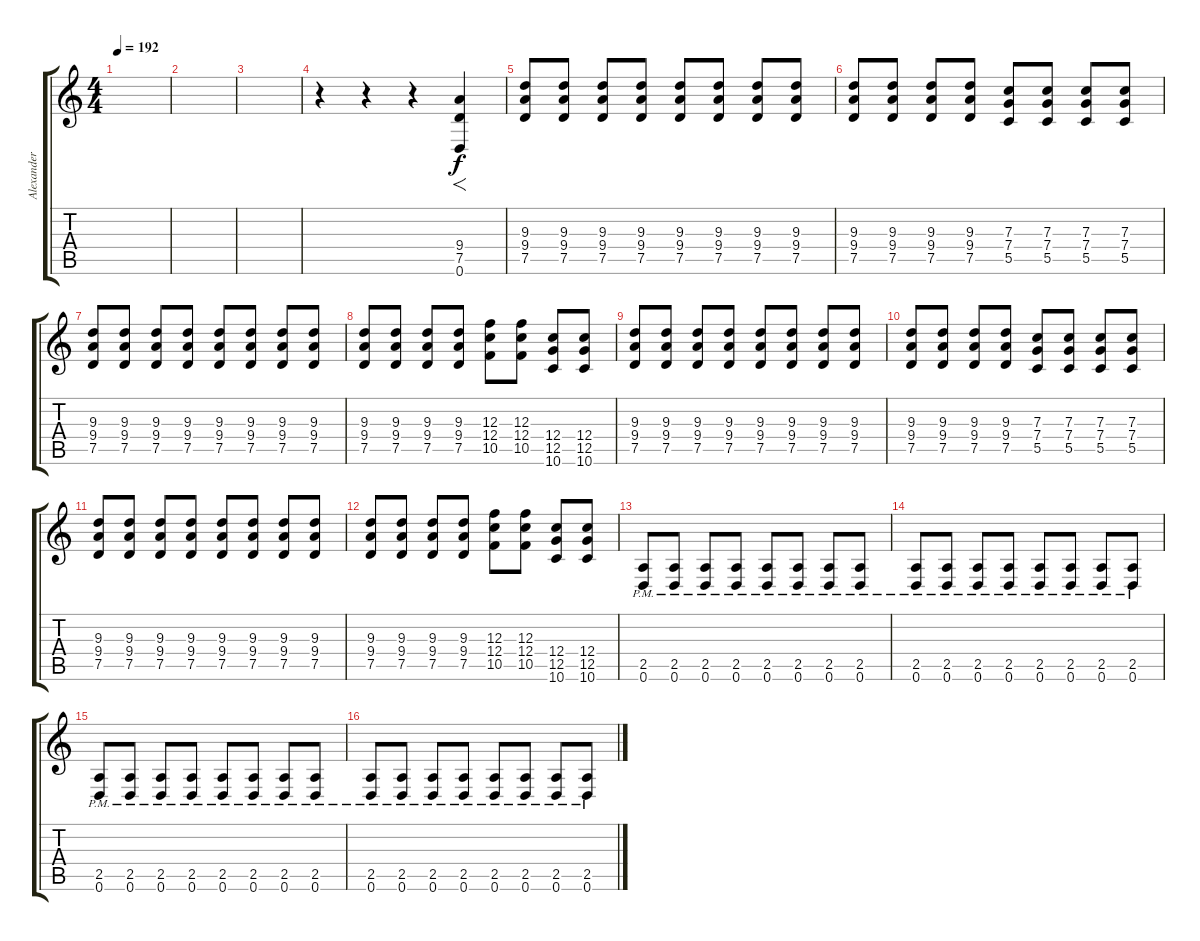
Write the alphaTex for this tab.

\track ("Alexander Kuoppala" "Alexander ") {instrument distortionguitar}
\staff {score tabs}
\tuning (D4 A3 F3 C3 G2 D2) {hide}
\ts (4 4)
\tempo 192
\clef g2
\ks c
|
|
|
r.4 r.4 r.4 (9.4 7.5 0.6).4{f} |
(9.3 9.4 7.5).8 (9.3 9.4 7.5).8 (9.3 9.4 7.5).8 (9.3 9.4 7.5).8 (9.3 9.4 7.5).8 (9.3 9.4 7.5).8 (9.3 9.4 7.5).8 (9.3 9.4 7.5).8 |
(9.3 9.4 7.5).8 (9.3 9.4 7.5).8 (9.3 9.4 7.5).8 (9.3 9.4 7.5).8 (7.3 7.4 5.5).8 (7.3 7.4 5.5).8 (7.3 7.4 5.5).8 (7.3 7.4 5.5).8 |
(9.3 9.4 7.5).8 (9.3 9.4 7.5).8 (9.3 9.4 7.5).8 (9.3 9.4 7.5).8 (9.3 9.4 7.5).8 (9.3 9.4 7.5).8 (9.3 9.4 7.5).8 (9.3 9.4 7.5).8 |
(9.3 9.4 7.5).8 (9.3 9.4 7.5).8 (9.3 9.4 7.5).8 (9.3 9.4 7.5).8 (12.3 12.4 10.5).8 (12.3 12.4 10.5).8 (12.4 12.5 10.6).8 (12.4 12.5 10.6).8 |
(9.3 9.4 7.5).8 (9.3 9.4 7.5).8 (9.3 9.4 7.5).8 (9.3 9.4 7.5).8 (9.3 9.4 7.5).8 (9.3 9.4 7.5).8 (9.3 9.4 7.5).8 (9.3 9.4 7.5).8 |
(9.3 9.4 7.5).8 (9.3 9.4 7.5).8 (9.3 9.4 7.5).8 (9.3 9.4 7.5).8 (7.3 7.4 5.5).8 (7.3 7.4 5.5).8 (7.3 7.4 5.5).8 (7.3 7.4 5.5).8 |
(9.3 9.4 7.5).8 (9.3 9.4 7.5).8 (9.3 9.4 7.5).8 (9.3 9.4 7.5).8 (9.3 9.4 7.5).8 (9.3 9.4 7.5).8 (9.3 9.4 7.5).8 (9.3 9.4 7.5).8 |
(9.3 9.4 7.5).8 (9.3 9.4 7.5).8 (9.3 9.4 7.5).8 (9.3 9.4 7.5).8 (12.3 12.4 10.5).8 (12.3 12.4 10.5).8 (12.4 12.5 10.6).8 (12.4 12.5 10.6).8 |
(2.5{pm} 0.6{pm}).8 (2.5{pm} 0.6{pm}).8 (2.5{pm} 0.6{pm}).8 (2.5{pm} 0.6{pm}).8 (2.5{pm} 0.6{pm}).8 (2.5{pm} 0.6{pm}).8 (2.5{pm} 0.6{pm}).8 (2.5{pm} 0.6{pm}).8 |
(2.5{pm} 0.6{pm}).8 (2.5{pm} 0.6{pm}).8 (2.5{pm} 0.6{pm}).8 (2.5{pm} 0.6{pm}).8 (2.5{pm} 0.6{pm}).8 (2.5{pm} 0.6{pm}).8 (2.5{pm} 0.6{pm}).8 (2.5{pm} 0.6{pm}).8 |
(2.5{pm} 0.6{pm}).8 (2.5{pm} 0.6{pm}).8 (2.5{pm} 0.6{pm}).8 (2.5{pm} 0.6{pm}).8 (2.5{pm} 0.6{pm}).8 (2.5{pm} 0.6{pm}).8 (2.5{pm} 0.6{pm}).8 (2.5{pm} 0.6{pm}).8 |
(2.5{pm} 0.6{pm}).8 (2.5{pm} 0.6{pm}).8 (2.5{pm} 0.6{pm}).8 (2.5{pm} 0.6{pm}).8 (2.5{pm} 0.6{pm}).8 (2.5{pm} 0.6{pm}).8 (2.5{pm} 0.6{pm}).8 (2.5{pm} 0.6{pm}).8
